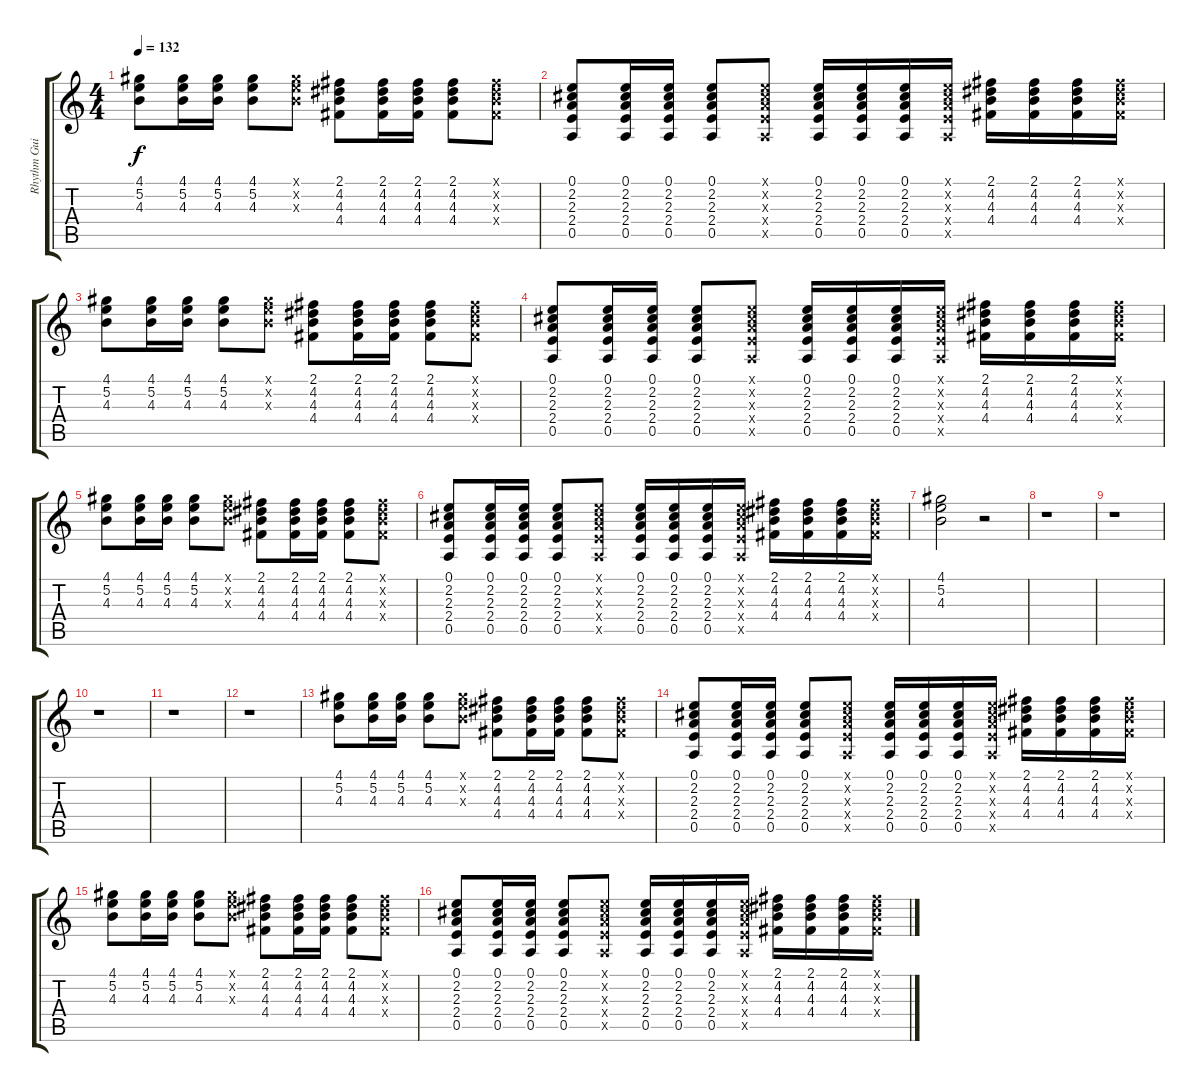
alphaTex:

\track ("Rhythm Guitar" "Rhythm Gui") {instrument electricguitarclean}
\staff {score tabs}
\tuning (E4 B3 G3 D3 A2 E2) {hide}
\ts (4 4)
\tempo 132
\clef g2
\ks c
(4.1 5.2 4.3).8{dy f} (4.1 5.2 4.3).16 (4.1 5.2 4.3).16 (4.1 5.2 4.3).8 (4.1{x} 5.2{x} 4.3{x}).8 (2.1 4.2 4.3 4.4).8 (2.1 4.2 4.3 4.4).16 (2.1 4.2 4.3 4.4).16 (2.1 4.2 4.3 4.4).8 (2.1{x} 4.2{x} 4.3{x} 4.4{x}).8 |
(0.1 2.2 2.3 2.4 0.5).8 (0.1 2.2 2.3 2.4 0.5).16 (0.1 2.2 2.3 2.4 0.5).16 (0.1 2.2 2.3 2.4 0.5).8 (0.1{x} 2.2{x} 2.3{x} 2.4{x} 0.5{x}).8 (0.1 2.2 2.3 2.4 0.5).16 (0.1 2.2 2.3 2.4 0.5).16 (0.1 2.2 2.3 2.4 0.5).16 (0.1{x} 2.2{x} 2.3{x} 2.4{x} 0.5{x}).16 (2.1 4.2 4.3 4.4).16 (2.1 4.2 4.3 4.4).16 (2.1 4.2 4.3 4.4).16 (2.1{x} 4.2{x} 4.3{x} 4.4{x}).16 |
(4.1 5.2 4.3).8 (4.1 5.2 4.3).16 (4.1 5.2 4.3).16 (4.1 5.2 4.3).8 (4.1{x} 5.2{x} 4.3{x}).8 (2.1 4.2 4.3 4.4).8 (2.1 4.2 4.3 4.4).16 (2.1 4.2 4.3 4.4).16 (2.1 4.2 4.3 4.4).8 (2.1{x} 4.2{x} 4.3{x} 4.4{x}).8 |
(0.1 2.2 2.3 2.4 0.5).8 (0.1 2.2 2.3 2.4 0.5).16 (0.1 2.2 2.3 2.4 0.5).16 (0.1 2.2 2.3 2.4 0.5).8 (0.1{x} 2.2{x} 2.3{x} 2.4{x} 0.5{x}).8 (0.1 2.2 2.3 2.4 0.5).16 (0.1 2.2 2.3 2.4 0.5).16 (0.1 2.2 2.3 2.4 0.5).16 (0.1{x} 2.2{x} 2.3{x} 2.4{x} 0.5{x}).16 (2.1 4.2 4.3 4.4).16 (2.1 4.2 4.3 4.4).16 (2.1 4.2 4.3 4.4).16 (2.1{x} 4.2{x} 4.3{x} 4.4{x}).16 |
(4.1 5.2 4.3).8 (4.1 5.2 4.3).16 (4.1 5.2 4.3).16 (4.1 5.2 4.3).8 (4.1{x} 5.2{x} 4.3{x}).8 (2.1 4.2 4.3 4.4).8 (2.1 4.2 4.3 4.4).16 (2.1 4.2 4.3 4.4).16 (2.1 4.2 4.3 4.4).8 (2.1{x} 4.2{x} 4.3{x} 4.4{x}).8 |
(0.1 2.2 2.3 2.4 0.5).8 (0.1 2.2 2.3 2.4 0.5).16 (0.1 2.2 2.3 2.4 0.5).16 (0.1 2.2 2.3 2.4 0.5).8 (0.1{x} 2.2{x} 2.3{x} 2.4{x} 0.5{x}).8 (0.1 2.2 2.3 2.4 0.5).16 (0.1 2.2 2.3 2.4 0.5).16 (0.1 2.2 2.3 2.4 0.5).16 (0.1{x} 2.2{x} 2.3{x} 2.4{x} 0.5{x}).16 (2.1 4.2 4.3 4.4).16 (2.1 4.2 4.3 4.4).16 (2.1 4.2 4.3 4.4).16 (2.1{x} 4.2{x} 4.3{x} 4.4{x}).16 |
(4.1 5.2 4.3).2 r.2 |
r.1 |
r.1 |
r.1 |
r.1 |
r.1 |
(4.1 5.2 4.3).8 (4.1 5.2 4.3).16 (4.1 5.2 4.3).16 (4.1 5.2 4.3).8 (4.1{x} 5.2{x} 4.3{x}).8 (2.1 4.2 4.3 4.4).8 (2.1 4.2 4.3 4.4).16 (2.1 4.2 4.3 4.4).16 (2.1 4.2 4.3 4.4).8 (2.1{x} 4.2{x} 4.3{x} 4.4{x}).8 |
(0.1 2.2 2.3 2.4 0.5).8 (0.1 2.2 2.3 2.4 0.5).16 (0.1 2.2 2.3 2.4 0.5).16 (0.1 2.2 2.3 2.4 0.5).8 (0.1{x} 2.2{x} 2.3{x} 2.4{x} 0.5{x}).8 (0.1 2.2 2.3 2.4 0.5).16 (0.1 2.2 2.3 2.4 0.5).16 (0.1 2.2 2.3 2.4 0.5).16 (0.1{x} 2.2{x} 2.3{x} 2.4{x} 0.5{x}).16 (2.1 4.2 4.3 4.4).16 (2.1 4.2 4.3 4.4).16 (2.1 4.2 4.3 4.4).16 (2.1{x} 4.2{x} 4.3{x} 4.4{x}).16 |
(4.1 5.2 4.3).8 (4.1 5.2 4.3).16 (4.1 5.2 4.3).16 (4.1 5.2 4.3).8 (4.1{x} 5.2{x} 4.3{x}).8 (2.1 4.2 4.3 4.4).8 (2.1 4.2 4.3 4.4).16 (2.1 4.2 4.3 4.4).16 (2.1 4.2 4.3 4.4).8 (2.1{x} 4.2{x} 4.3{x} 4.4{x}).8 |
(0.1 2.2 2.3 2.4 0.5).8 (0.1 2.2 2.3 2.4 0.5).16 (0.1 2.2 2.3 2.4 0.5).16 (0.1 2.2 2.3 2.4 0.5).8 (0.1{x} 2.2{x} 2.3{x} 2.4{x} 0.5{x}).8 (0.1 2.2 2.3 2.4 0.5).16 (0.1 2.2 2.3 2.4 0.5).16 (0.1 2.2 2.3 2.4 0.5).16 (0.1{x} 2.2{x} 2.3{x} 2.4{x} 0.5{x}).16 (2.1 4.2 4.3 4.4).16 (2.1 4.2 4.3 4.4).16 (2.1 4.2 4.3 4.4).16 (2.1{x} 4.2{x} 4.3{x} 4.4{x}).16
